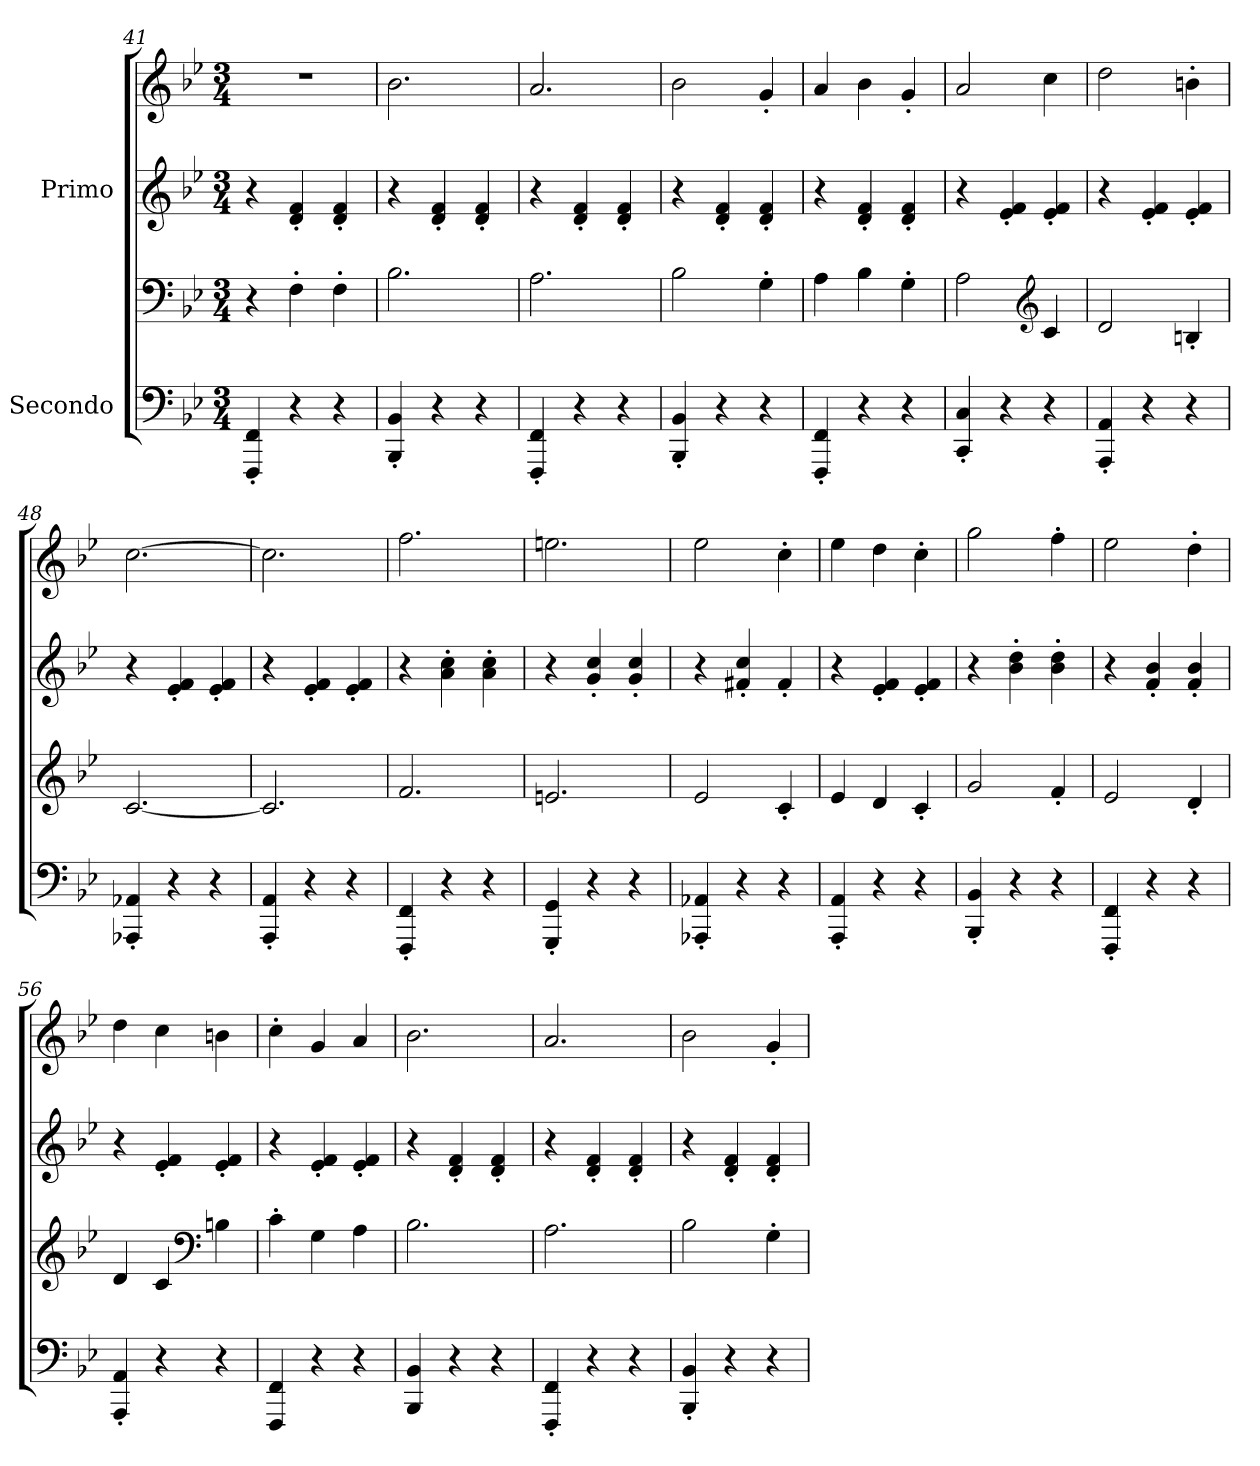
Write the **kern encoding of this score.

**kern	**kern	**kern	**kern
*part2	*part2	*part1	*part1
*staff4	*staff3	*staff2	*staff1
*I"Secondo	*	*I"Primo	*
*clefF4	*clefF4	*clefG2	*clefG2
*k[b-e-]	*k[b-e-]	*k[b-e-]	*k[b-e-]
*M3/4	*M3/4	*M3/4	*M3/4
=41	=41	=41	=41
4FFF/' 4FF/'	4r	4r	2.r
4r	4F'\	4d/' 4f/'	.
4r	4F'\	4d/' 4f/'	.
!!LO:LB:g=z
=42	=42	=42	=42
4BBB-/' 4BB-/'	2.B-\	4r	2.b-\
4r	.	4d/' 4f/'	.
4r	.	4d/' 4f/'	.
=43	=43	=43	=43
4FFF/' 4FF/'	2.A\	4r	2.a/
4r	.	4d/' 4f/'	.
4r	.	4d/' 4f/'	.
=44	=44	=44	=44
4BBB-/' 4BB-/'	2B-\	4r	2b-\
4r	.	4d/' 4f/'	.
4r	4G'\	4d/' 4f/'	4g'/
=45	=45	=45	=45
4FFF/' 4FF/'	4A\	4r	4a/
4r	4B-\	4d/' 4f/'	4b-\
4r	4G'\	4d/' 4f/'	4g'/
=46	=46	=46	=46
4CC/' 4C/'	2A\	4r	2a/
4r	.	4e-/' 4f/'	.
*	*clefG2	*	*
4r	4c/	4e-/' 4f/'	4cc\
=47	=47	=47	=47
4AAA/' 4AA/'	2d/	4r	2dd\
4r	.	4e-/' 4f/'	.
4r	4Bn'/	4e-/' 4f/'	4bn'\
=48	=48	=48	=48
4AAA-X/' 4AA-X/'	[2.c/	4r	[2.cc\
4r	.	4e-/' 4f/'	.
4r	.	4e-/' 4f/'	.
=49	=49	=49	=49
4AAA/' 4AA/'	2.c/]	4r	2.cc\]
4r	.	4e-/' 4f/'	.
4r	.	4e-/' 4f/'	.
=50	=50	=50	=50
4FFF/' 4FF/'	2.f/	4r	2.ff\
4r	.	4a\' 4cc\'	.
4r	.	4a\' 4cc\'	.
!!LO:LB:g=z
=51	=51	=51	=51
4GGG/' 4GG/'	2.en/	4r	2.een\
4r	.	4g/' 4cc/'	.
4r	.	4g/' 4cc/'	.
=52	=52	=52	=52
4AAA-X/' 4AA-X/'	2e-/	4r	2ee-\
4r	.	4f#X/' 4cc/'	.
4r	4c'/	4f#'/	4cc'\
=53	=53	=53	=53
4AAA/' 4AA/'	4e-/	4r	4ee-\
4r	4d/	4e-/' 4f/'	4dd\
4r	4c'/	4e-/' 4f/'	4cc'\
=54	=54	=54	=54
4BBB-/' 4BB-/'	2g/	4r	2gg\
4r	.	4b-\' 4dd\'	.
4r	4f'/	4b-\' 4dd\'	4ff'\
=55	=55	=55	=55
4FFF/' 4FF/'	2e-/	4r	2ee-\
4r	.	4f/' 4b-/'	.
4r	4d'/	4f/' 4b-/'	4dd'\
=56	=56	=56	=56
4AAA/' 4AA/'	4d/	4r	4dd\
4r	4c/	4e-/' 4f/'	4cc\
*	*clefF4	*	*
4r	4Bn\	4e-/' 4f/'	4bn\
=57	=57	=57	=57
4FFF/ 4FF/	4c'\	4r	4cc'\
4r	4G\	4e-/' 4f/'	4g/
4r	4A\	4e-/' 4f/'	4a/
=58	=58	=58	=58
4BBB-/ 4BB-/	2.B-\	4r	2.b-\
4r	.	4d/' 4f/'	.
4r	.	4d/' 4f/'	.
=59	=59	=59	=59
4FFF/' 4FF/'	2.A\	4r	2.a/
4r	.	4d/' 4f/'	.
4r	.	4d/' 4f/'	.
!!LO:PB:g=z
=60	=60	=60	=60
4BBB-/' 4BB-/'	2B-\	4r	2b-\
4r	.	4d/' 4f/'	.
4r	4G'\	4d/' 4f/'	4g'/
=	=	=	=
*-	*-	*-	*-
